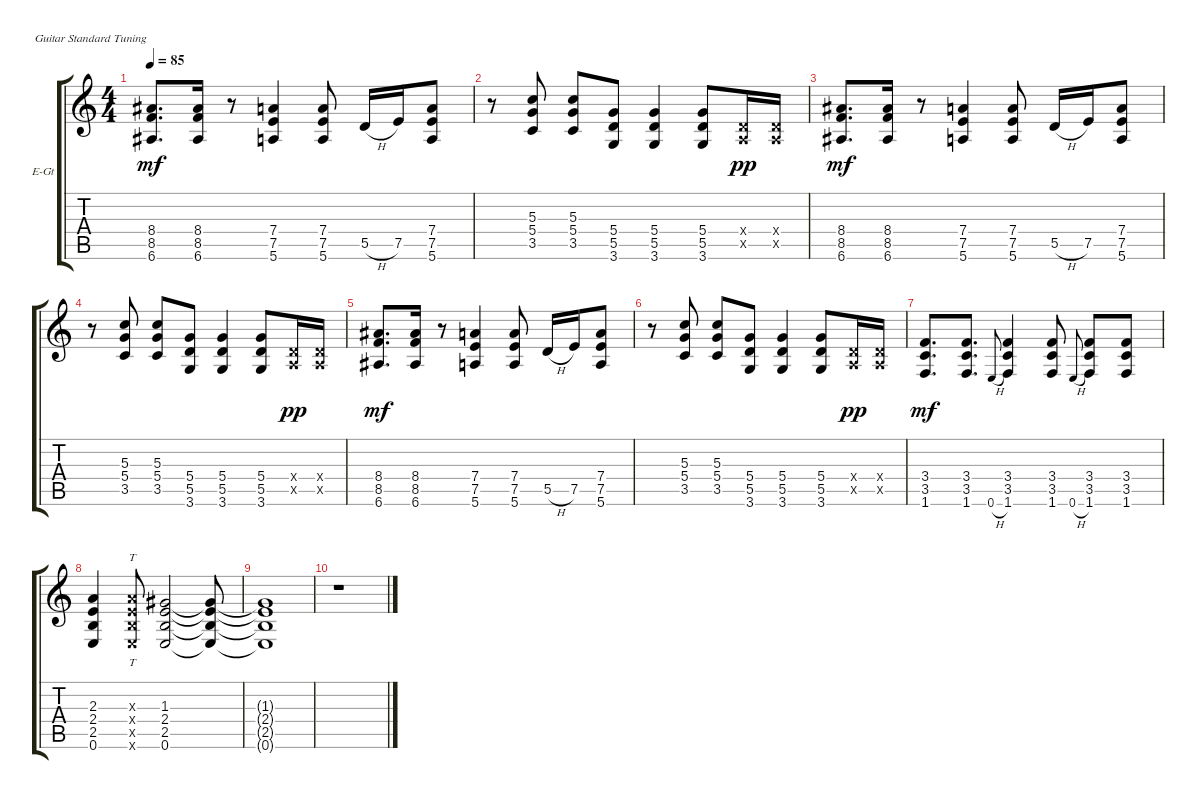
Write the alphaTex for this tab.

\defaultSystemsLayout 4
\bracketExtendMode groupsimilarinstruments
\firstSystemTrackNameOrientation horizontal
\otherSystemsTrackNameOrientation horizontal
\track ("Electric Guitar" "E-Gt") {instrument overdrivenguitar}
\staff {score tabs}
\tuning (E4 B3 G3 D3 A2 E2)
\ts (4 4)
\tempo 85
\clef g2
\ks c
(6.6 8.5 8.4).8{d dy mf} (8.4 8.5 6.6).16 r.8 (5.6 7.5 7.4).4 (7.4 7.5 5.6).8 5.5{h}.16 7.5.16 (7.5 7.4 5.6).8 |
r.8 (5.3 5.4 3.5).8 (3.5 5.4 5.3).8 (5.4 5.5 3.6).8 (3.6 5.5 5.4).4 (5.4 5.5 3.6).8 (0.4{x} 0.5{x}).16{dy pp} (0.4{x} 0.5{x}).16 |
(6.6 8.5 8.4).8{d dy mf} (8.4 8.5 6.6).16 r.8 (5.6 7.5 7.4).4 (7.4 7.5 5.6).8 5.5{h}.16 7.5.16 (7.5 7.4 5.6).8 |
r.8 (5.3 5.4 3.5).8 (3.5 5.4 5.3).8 (5.4 5.5 3.6).8 (3.6 5.5 5.4).4 (5.4 5.5 3.6).8 (0.4{x} 0.5{x}).16{dy pp} (0.4{x} 0.5{x}).16 |
(6.6 8.5 8.4).8{d dy mf} (8.4 8.5 6.6).16 r.8 (5.6 7.5 7.4).4 (7.4 7.5 5.6).8 5.5{h}.16 7.5.16 (7.5 7.4 5.6).8 |
r.8 (5.3 5.4 3.5).8 (3.5 5.4 5.3).8 (5.4 5.5 3.6).8 (3.6 5.5 5.4).4 (5.4 5.5 3.6).8 (0.4{x} 0.5{x}).16{dy pp} (0.4{x} 0.5{x}).16 |
(1.6 3.5 3.4).8{d dy mf} (3.4 3.5 1.6).8{d} 0.6{h}.8{gr onbeat} (1.6 3.5 3.4).4 (3.4 3.5 1.6).8 0.6{h}.8{gr onbeat} (1.6 3.5 3.4).8 (1.6 3.5 3.4).8 |
(0.6 2.5 2.4 2.3).4 (2.3{x} 2.4{x} 2.5{x} 0.6{x}).8{tt} (1.3 2.4 2.5 0.6).2 (1.3{t} 2.4{t} 2.5{t} 0.6{t}).8 |
(1.3{t} 2.4{t} 2.5{t} 0.6{t}).1 |
r.1
